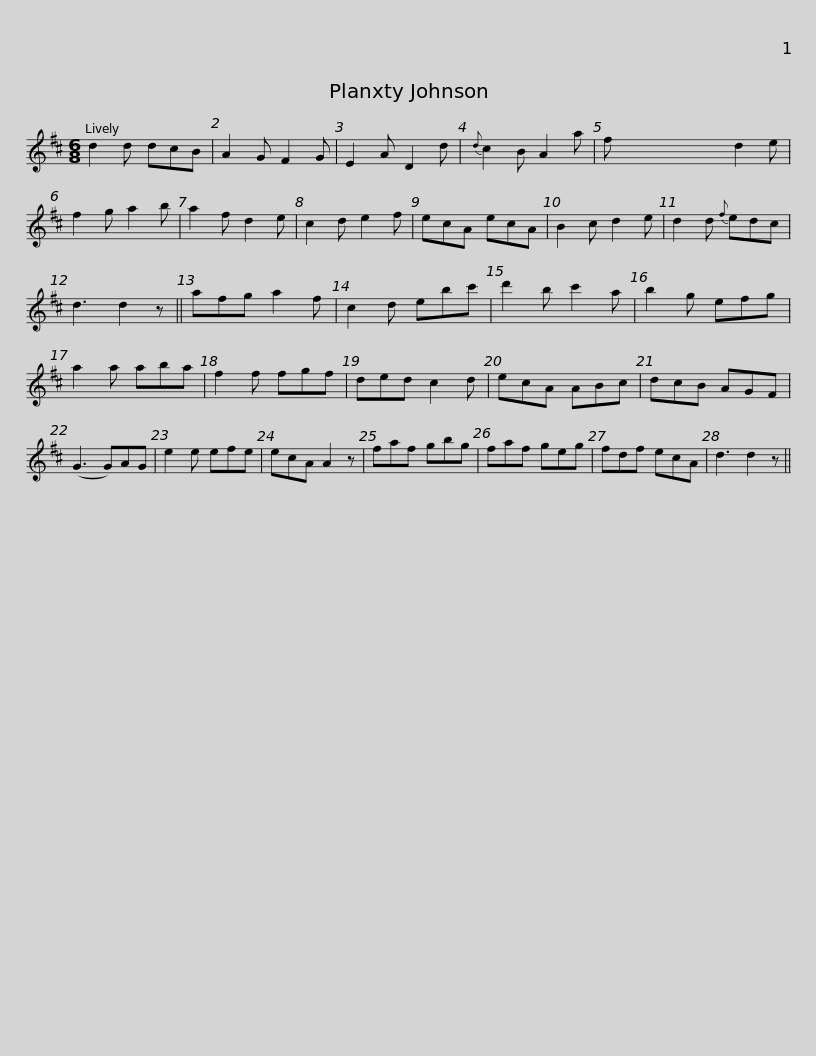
X:1
L:1/8
M:6/8
I:linebreak $
K:D
V:1 treble
V:1
 d2 d dcB | A2 G F2 G | E2 A D2 d |{d} c2 B A2 a | f x22 d2 e | %5
 f2 g a2 b | a2 f d2 e | c2 d e2 f |$ ecA ecA | B2 c d2 e | %10
 d2 d{f} edc | d3 d2 z || afg a2 f | c2 d ebc' | d'2 b c'2 a | %15
 b2 g efg |$ a2 a aba | f2 f fgf | ded c2 d | ecA ABc | %20
 dcB AGF | (G3 G)AG | e2 e efe | ecA A2 z |$ faf gbg | %25
 faf geg | fdf ecA | d3 d2 z || %28
